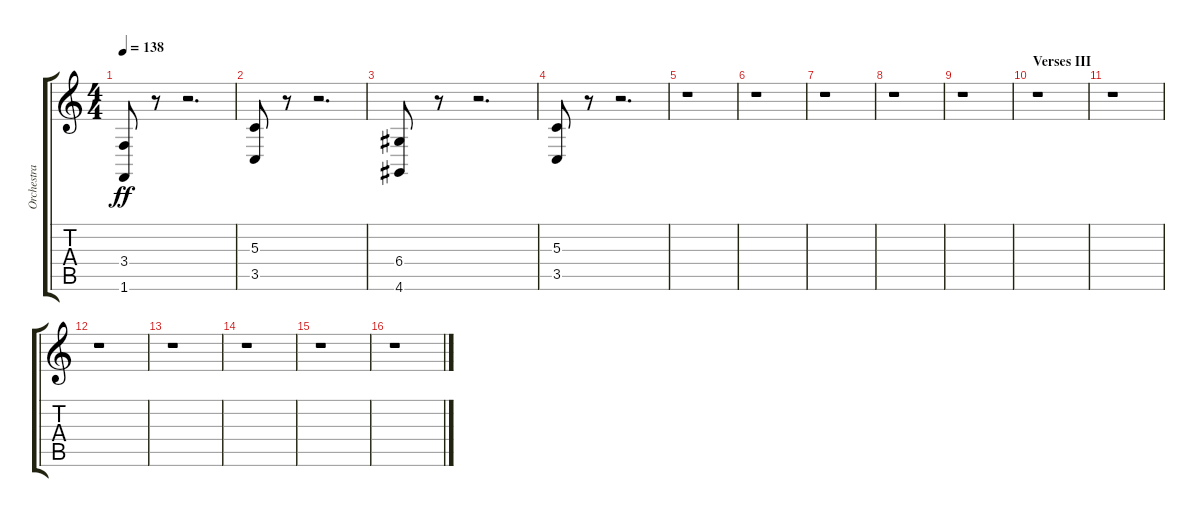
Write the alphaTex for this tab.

\track ("Orchestra" "Orchestra") {instrument orchestrahit}
\staff {score tabs}
\tuning (E4 B3 G3 D3 A2 E2) {hide}
\ts (4 4)
\tempo 138
\clef g2
\ks c
(3.4 1.6).8{dy ff} r.8 r.2{d} |
(5.3 3.5).8 r.8 r.2{d} |
(6.4 4.6).8 r.8 r.2{d} |
(5.3 3.5).8 r.8 r.2{d} |
r.1 |
r.1 |
r.1 |
r.1 |
r.1 |
\section ("" "Verses III")
r.1 |
r.1 |
r.1 |
r.1 |
r.1 |
r.1 |
r.1
